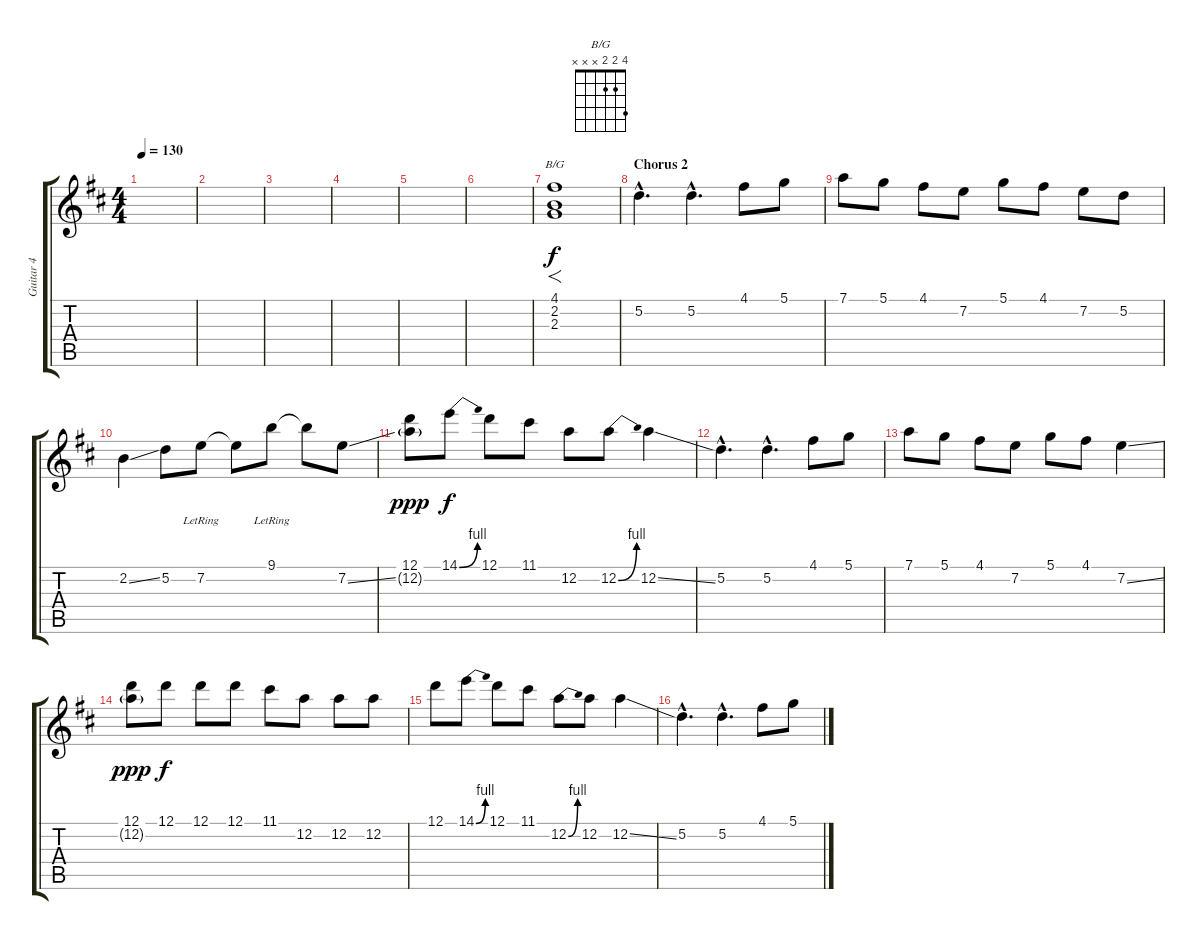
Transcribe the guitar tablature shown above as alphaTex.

\track ("Guitar 4" "Guitar 4") {instrument distortionguitar}
\staff {score tabs}
\tuning (D4 A3 F3 C3 G2 D2) {hide}
\chord ("B/G" 4 2 2 x x x)
\ts (4 4)
\tempo 130
\clef g2
\ks d
|
|
|
|
|
|
(4.1 2.2 2.3).1{f ch "B/G"} |
\section ("" "Chorus 2")
5.2{hac}.4{d} 5.2{hac}.4{d} 4.1.8 5.1.8 |
7.1.8 5.1.8 4.1.8 7.2.8 5.1.8 4.1.8 7.2.8 5.2.8 |
2.2{ss}.4 5.2.8 7.2{lr}.8 7.2{t}.8 9.1{lr}.8 9.1{t}.8 7.2{ss}.8 |
(12.1 12.2{g}).8{dy ppp} 14.1{be (bend 0 0 60 4)}.8{dy f} 12.1.8 11.1.8 12.2.8 12.2{be (bend 0 0 60 4)}.8 12.2{ss}.4 |
5.2{hac}.4{d} 5.2{hac}.4{d} 4.1.8 5.1.8 |
7.1.8 5.1.8 4.1.8 7.2.8 5.1.8 4.1.8 7.2{ss}.4 |
(12.1 12.2{g}).8{dy ppp} 12.1.8{dy f} 12.1.8 12.1.8 11.1.8 12.2.8 12.2.8 12.2.8 |
12.1.8 14.1{be (bend 0 0 60 4)}.8 12.1.8 11.1.8 12.2{be (bend 0 0 60 4)}.8 12.2.8 12.2{ss}.4 |
5.2{hac}.4{d} 5.2{hac}.4{d} 4.1.8 5.1.8
